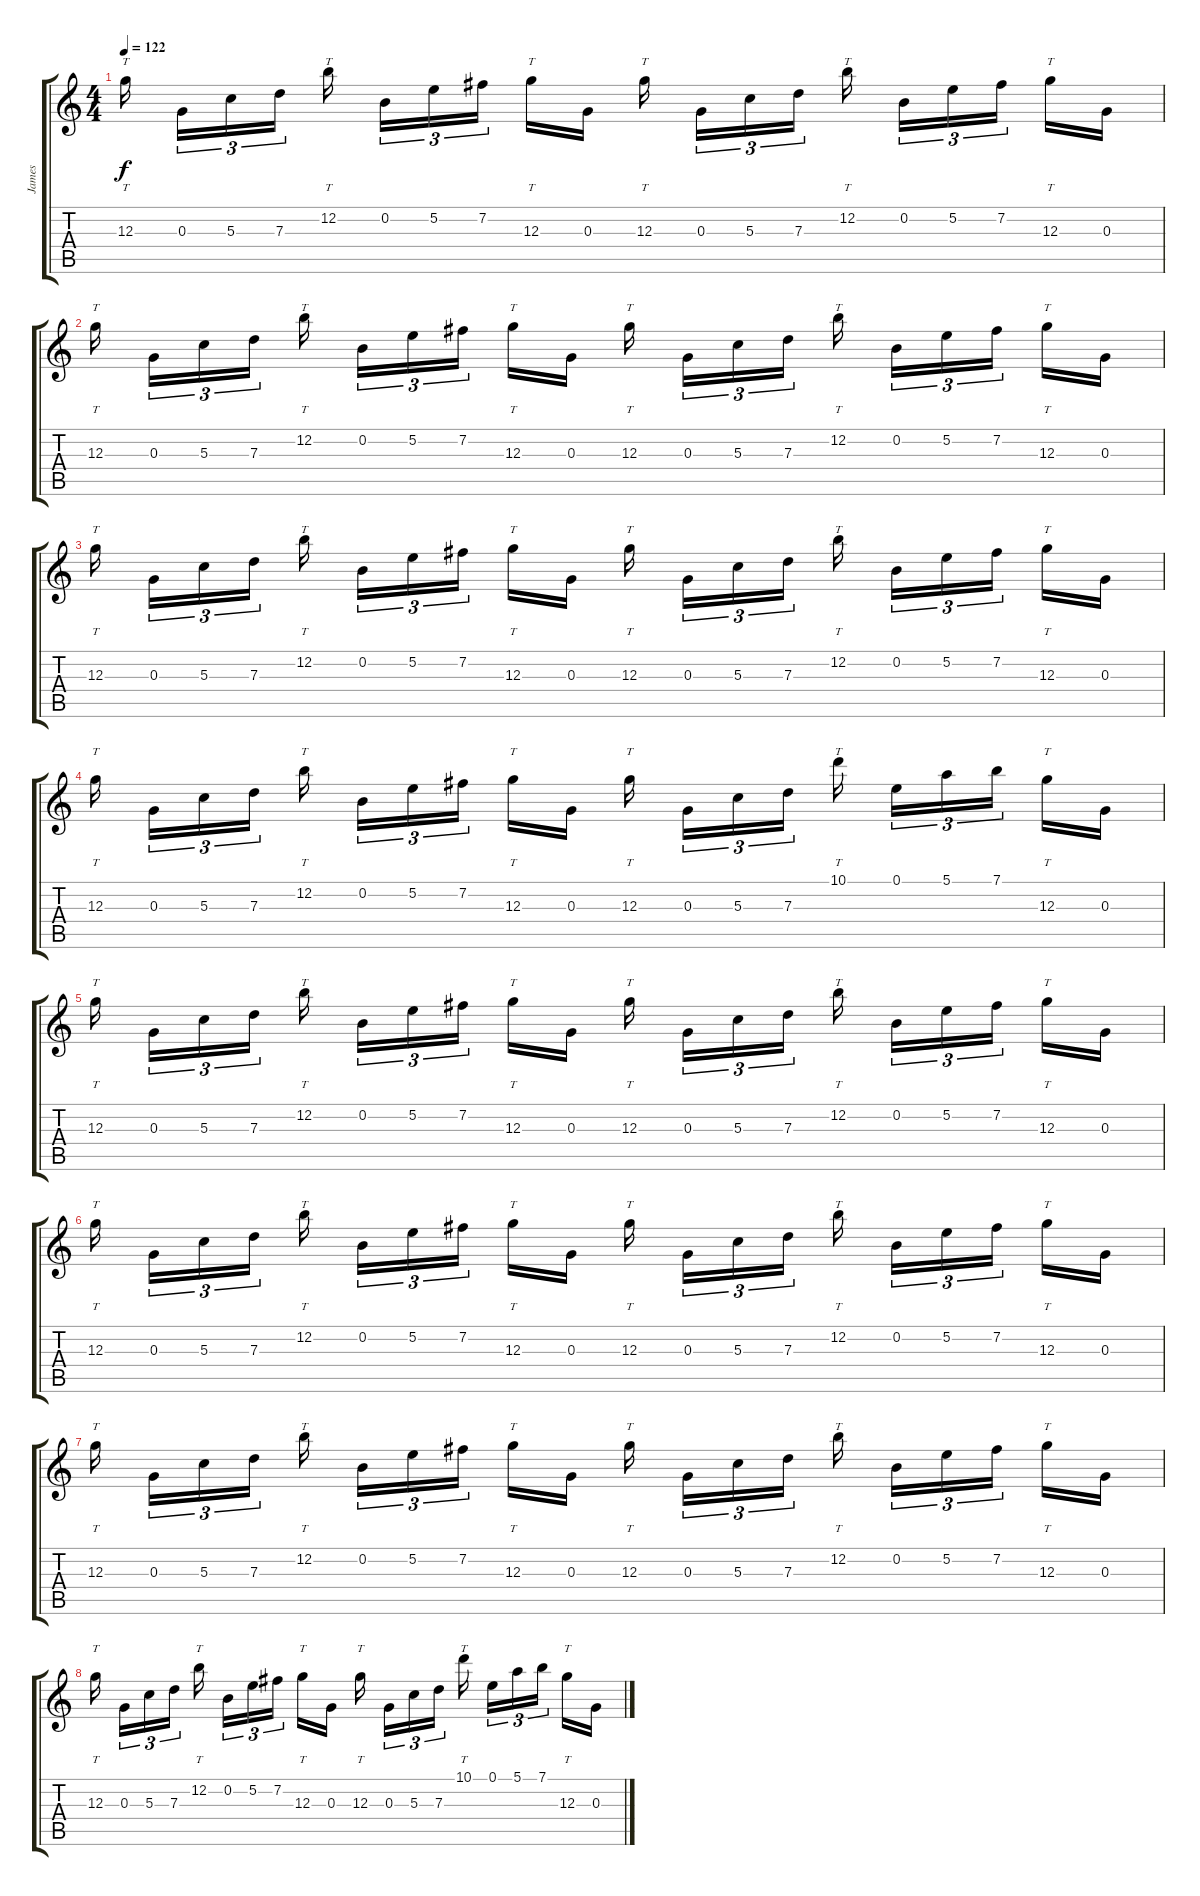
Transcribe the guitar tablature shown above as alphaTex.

\track ("James" "James") {instrument electricguitarjazz}
\staff {score tabs}
\tuning (E4 B3 G3 D3 A2 D2) {hide}
\ts (4 4)
\tempo 122
\clef g2
\ks c
12.3.16{tt dy f beam splitsecondary} 0.3.16{tu (3 2)} 5.3.16{tu (3 2)} 7.3.16{tu (3 2) beam splitsecondary} 12.2.16{tt} 0.2.16{tu (3 2)} 5.2.16{tu (3 2)} 7.2.16{tu (3 2) beam splitsecondary} 12.3.16{tt} 0.3.16 12.3.16{tt beam splitsecondary} 0.3.16{tu (3 2)} 5.3.16{tu (3 2)} 7.3.16{tu (3 2) beam splitsecondary} 12.2.16{tt} 0.2.16{tu (3 2)} 5.2.16{tu (3 2)} 7.2.16{tu (3 2) beam splitsecondary} 12.3.16{tt} 0.3.16 |
12.3.16{tt beam splitsecondary} 0.3.16{tu (3 2)} 5.3.16{tu (3 2)} 7.3.16{tu (3 2) beam splitsecondary} 12.2.16{tt} 0.2.16{tu (3 2)} 5.2.16{tu (3 2)} 7.2.16{tu (3 2) beam splitsecondary} 12.3.16{tt} 0.3.16 12.3.16{tt beam splitsecondary} 0.3.16{tu (3 2)} 5.3.16{tu (3 2)} 7.3.16{tu (3 2) beam splitsecondary} 12.2.16{tt} 0.2.16{tu (3 2)} 5.2.16{tu (3 2)} 7.2.16{tu (3 2) beam splitsecondary} 12.3.16{tt} 0.3.16 |
12.3.16{tt beam splitsecondary} 0.3.16{tu (3 2)} 5.3.16{tu (3 2)} 7.3.16{tu (3 2) beam splitsecondary} 12.2.16{tt} 0.2.16{tu (3 2)} 5.2.16{tu (3 2)} 7.2.16{tu (3 2) beam splitsecondary} 12.3.16{tt} 0.3.16 12.3.16{tt beam splitsecondary} 0.3.16{tu (3 2)} 5.3.16{tu (3 2)} 7.3.16{tu (3 2) beam splitsecondary} 12.2.16{tt} 0.2.16{tu (3 2)} 5.2.16{tu (3 2)} 7.2.16{tu (3 2) beam splitsecondary} 12.3.16{tt} 0.3.16 |
12.3.16{tt beam splitsecondary} 0.3.16{tu (3 2)} 5.3.16{tu (3 2)} 7.3.16{tu (3 2) beam splitsecondary} 12.2.16{tt} 0.2.16{tu (3 2)} 5.2.16{tu (3 2)} 7.2.16{tu (3 2) beam splitsecondary} 12.3.16{tt} 0.3.16 12.3.16{tt beam splitsecondary} 0.3.16{tu (3 2)} 5.3.16{tu (3 2)} 7.3.16{tu (3 2) beam splitsecondary} 10.1.16{tt} 0.1.16{tu (3 2)} 5.1.16{tu (3 2)} 7.1.16{tu (3 2) beam splitsecondary} 12.3.16{tt} 0.3.16 |
12.3.16{tt beam splitsecondary} 0.3.16{tu (3 2)} 5.3.16{tu (3 2)} 7.3.16{tu (3 2) beam splitsecondary} 12.2.16{tt} 0.2.16{tu (3 2)} 5.2.16{tu (3 2)} 7.2.16{tu (3 2) beam splitsecondary} 12.3.16{tt} 0.3.16 12.3.16{tt beam splitsecondary} 0.3.16{tu (3 2)} 5.3.16{tu (3 2)} 7.3.16{tu (3 2) beam splitsecondary} 12.2.16{tt} 0.2.16{tu (3 2)} 5.2.16{tu (3 2)} 7.2.16{tu (3 2) beam splitsecondary} 12.3.16{tt} 0.3.16 |
12.3.16{tt beam splitsecondary} 0.3.16{tu (3 2)} 5.3.16{tu (3 2)} 7.3.16{tu (3 2) beam splitsecondary} 12.2.16{tt} 0.2.16{tu (3 2)} 5.2.16{tu (3 2)} 7.2.16{tu (3 2) beam splitsecondary} 12.3.16{tt} 0.3.16 12.3.16{tt beam splitsecondary} 0.3.16{tu (3 2)} 5.3.16{tu (3 2)} 7.3.16{tu (3 2) beam splitsecondary} 12.2.16{tt} 0.2.16{tu (3 2)} 5.2.16{tu (3 2)} 7.2.16{tu (3 2) beam splitsecondary} 12.3.16{tt} 0.3.16 |
12.3.16{tt beam splitsecondary} 0.3.16{tu (3 2)} 5.3.16{tu (3 2)} 7.3.16{tu (3 2) beam splitsecondary} 12.2.16{tt} 0.2.16{tu (3 2)} 5.2.16{tu (3 2)} 7.2.16{tu (3 2) beam splitsecondary} 12.3.16{tt} 0.3.16 12.3.16{tt beam splitsecondary} 0.3.16{tu (3 2)} 5.3.16{tu (3 2)} 7.3.16{tu (3 2) beam splitsecondary} 12.2.16{tt} 0.2.16{tu (3 2)} 5.2.16{tu (3 2)} 7.2.16{tu (3 2) beam splitsecondary} 12.3.16{tt} 0.3.16 |
12.3.16{tt beam splitsecondary} 0.3.16{tu (3 2)} 5.3.16{tu (3 2)} 7.3.16{tu (3 2) beam splitsecondary} 12.2.16{tt} 0.2.16{tu (3 2)} 5.2.16{tu (3 2)} 7.2.16{tu (3 2) beam splitsecondary} 12.3.16{tt} 0.3.16 12.3.16{tt beam splitsecondary} 0.3.16{tu (3 2)} 5.3.16{tu (3 2)} 7.3.16{tu (3 2) beam splitsecondary} 10.1.16{tt} 0.1.16{tu (3 2)} 5.1.16{tu (3 2)} 7.1.16{tu (3 2) beam splitsecondary} 12.3.16{tt} 0.3.16
